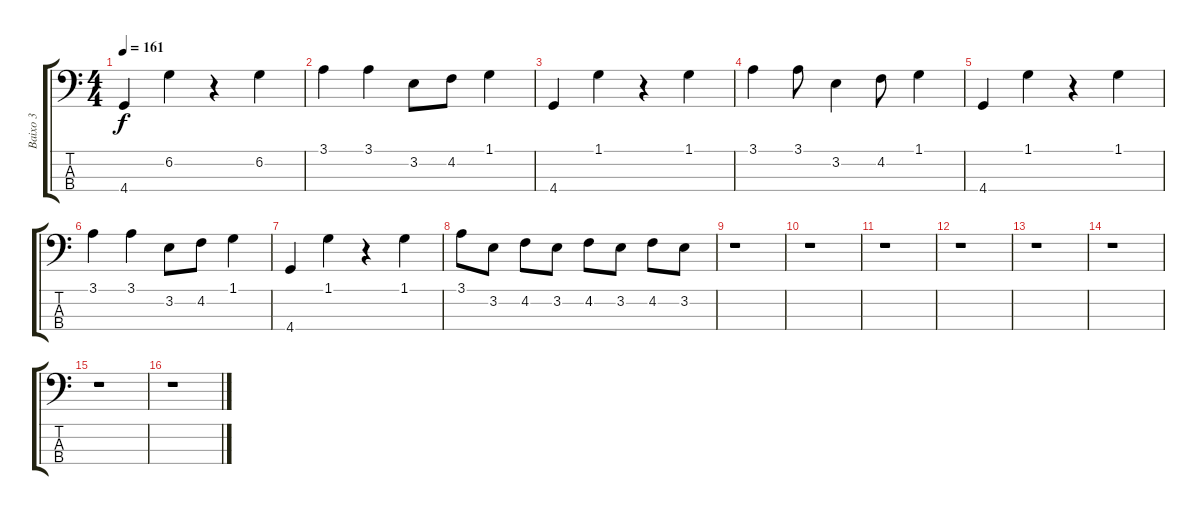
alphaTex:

\track ("Baixo 3" "Baixo 3") {instrument electricbassfinger}
\staff {score tabs}
\tuning (Gb2 Db2 Ab1 Eb1) {hide}
\ts (4 4)
\tempo 161
\clef f4
\ks c
4.4.4{dy f} 6.2.4 r.4 6.2.4 |
3.1.4 3.1.4 3.2.8 4.2.8 1.1.4 |
4.4.4 1.1.4 r.4 1.1.4 |
3.1.4 3.1.8 3.2.4 4.2.8 1.1.4 |
4.4.4 1.1.4 r.4 1.1.4 |
3.1.4 3.1.4 3.2.8 4.2.8 1.1.4 |
4.4.4 1.1.4 r.4 1.1.4 |
3.1.8 3.2.8 4.2.8 3.2.8 4.2.8 3.2.8 4.2.8 3.2.8 |
r.1 |
r.1 |
r.1 |
r.1 |
r.1 |
r.1 |
r.1 |
r.1
